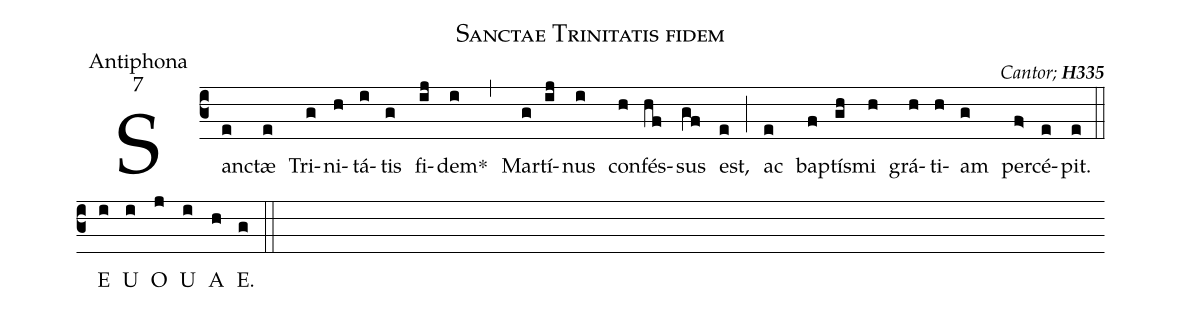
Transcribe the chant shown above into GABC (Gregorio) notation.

name:Sanctae Trinitatis fidem;
office-part:Antiphona;
mode:7;
commentary:{\itshape\mdseries Cantor;\/} {\bfseries H335};
%%
(c3) Sanc(e)tæ(e) Tri(g)ni(h)tá(i)tis(g) fi(ij)dem<sp>*</sp>(i) (,)
Mar(g)tí(ij)nus(i) con(h)fés(hf)sus(gf) est,(e) (;)
ac(e) bap(f)tís(gh)mi(h) grá(h)ti(h)am(g) per(f>)cé(e)pit.(e)  (::)
<eu>  E(i) U(i) O(j) U(i) A(h) E.(g) </eu> (::)
